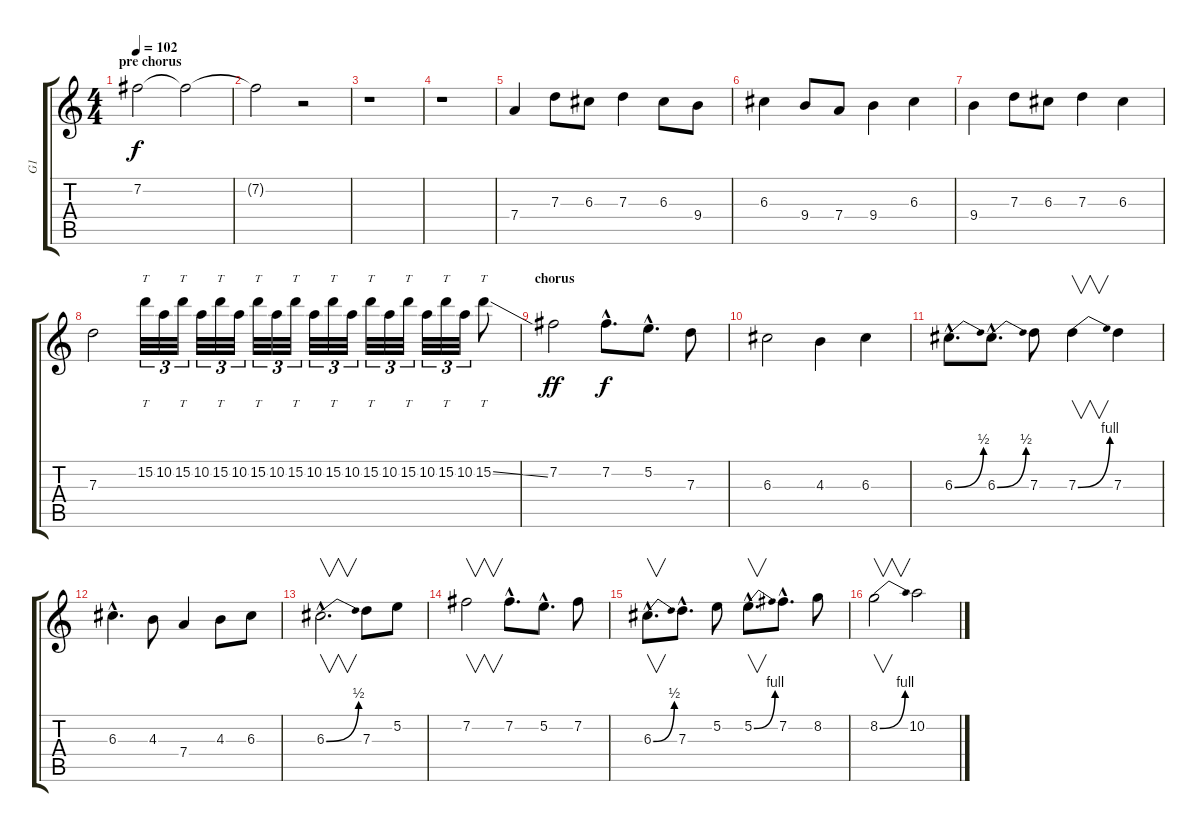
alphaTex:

\track ("G1" "G1") {instrument distortionguitar}
\staff {score tabs}
\tuning (E4 B3 G3 D3 A2 E2) {hide}
\ts (4 4)
\section ("" "pre chorus")
\tempo 102
\clef g2
\ks c
7.2.2{dy f} 7.2{t}.2{volume 0} |
7.2{t}.2 r.2{volume 13} |
r.1 |
r.1 |
7.4.4 7.3.8 6.3.8 7.3.4 6.3.8 9.4.8 |
6.3.4 9.4.8 7.4.8 9.4.4 6.3.4 |
9.4.4 7.3.8 6.3.8 7.3.4 6.3.4 |
7.3.2 15.2.32{tt tu (3 2)} 10.2.32{tu (3 2)} 15.2.32{tt tu (3 2)} 10.2.32{tu (3 2)} 15.2.32{tt tu (3 2)} 10.2.32{tu (3 2)} 15.2.32{tt tu (3 2)} 10.2.32{tu (3 2)} 15.2.32{tt tu (3 2)} 10.2.32{tu (3 2)} 15.2.32{tt tu (3 2)} 10.2.32{tu (3 2)} 15.2.32{tt tu (3 2)} 10.2.32{tu (3 2)} 15.2.32{tt tu (3 2)} 10.2.32{tu (3 2)} 15.2.32{tt tu (3 2)} 10.2.32{tu (3 2)} 15.2{ss}.8{tt} |
\section ("" "chorus")
7.2.2{dy ff} 7.2{hac}.8{d dy f} 5.2{hac}.8{d} 7.3.8 |
6.3.2 4.3.4 6.3.4 |
6.3{be (bend 0 0 60 2) hac}.8{d} 6.3{be (bend 0 0 60 2) hac}.8{d} 7.3.8 7.3{be (bend 0 0 60 4)}.4{v} 7.3.4 |
6.3{hac}.4{d} 4.3.8 7.4.4 4.3.8 6.3.8 |
6.3{be (bend 0 0 60 2) hac}.2{v d} 7.3.8 5.2.8 |
7.2.2{v} 7.2{hac}.8{d} 5.2{hac}.8{d} 7.2.8 |
6.3{be (bend 0 0 60 2) hac}.8{v d} 7.3{hac}.8{d} 5.2.8 5.2{be (bend 0 0 60 4) hac}.8{v d} 7.2{hac}.8{d} 8.2.8 |
8.2{be (bend 0 0 60 4)}.2{v} 10.2.2
